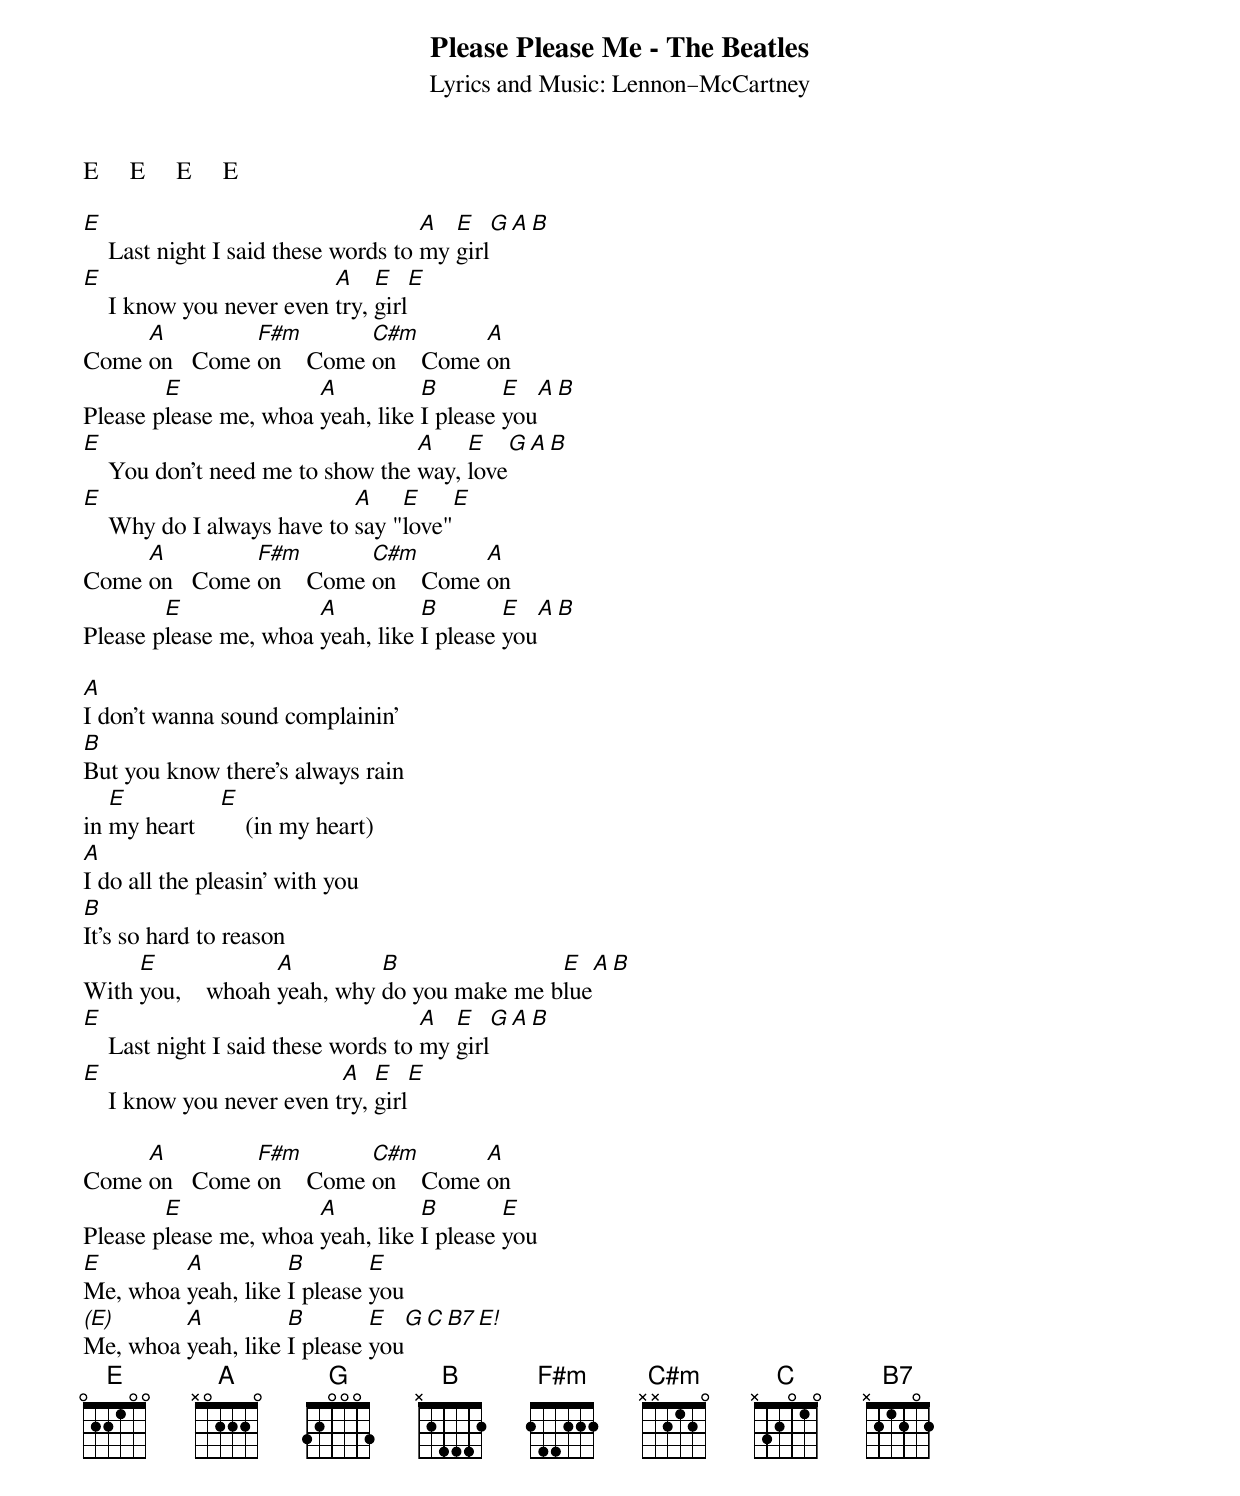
Please Please Me - The Beatles
Lyrics and Music: Lennon–McCartney

E     E     E     E

E                                    A  E     G A B
    Last night I said these words to my girl
E                         A    E     E
    I know you never even try, girl
     A         F#m        C#m        A
Come on   Come on    Come on    Come on
        E              A          B        E     A  B
Please please me, whoa yeah, like I please you
E                                 A    E     G A B
    You don't need me to show the way, love
E                           A    E       E
    Why do I always have to say "love"
     A         F#m        C#m        A
Come on   Come on    Come on    Come on
        E              A          B        E     A  B
Please please me, whoa yeah, like I please you

A
I don't wanna sound complainin'
B
But you know there's always rain
   E           E
in my heart        (in my heart)
A
I do all the pleasin' with you
B
It's so hard to reason
     E             A         B               E    A  B
With you,    whoah yeah, why do you make me blue
E                                    A  E    G A B
    Last night I said these words to my girl
E                          A   E     E
    I know you never even try, girl

     A         F#m        C#m        A
Come on   Come on    Come on    Come on
        E              A          B        E
Please please me, whoa yeah, like I please you
E        A          B        E
Me, whoa yeah, like I please you
(E)      A          B        E   G   C   B7   E!
Me, whoa yeah, like I please you
